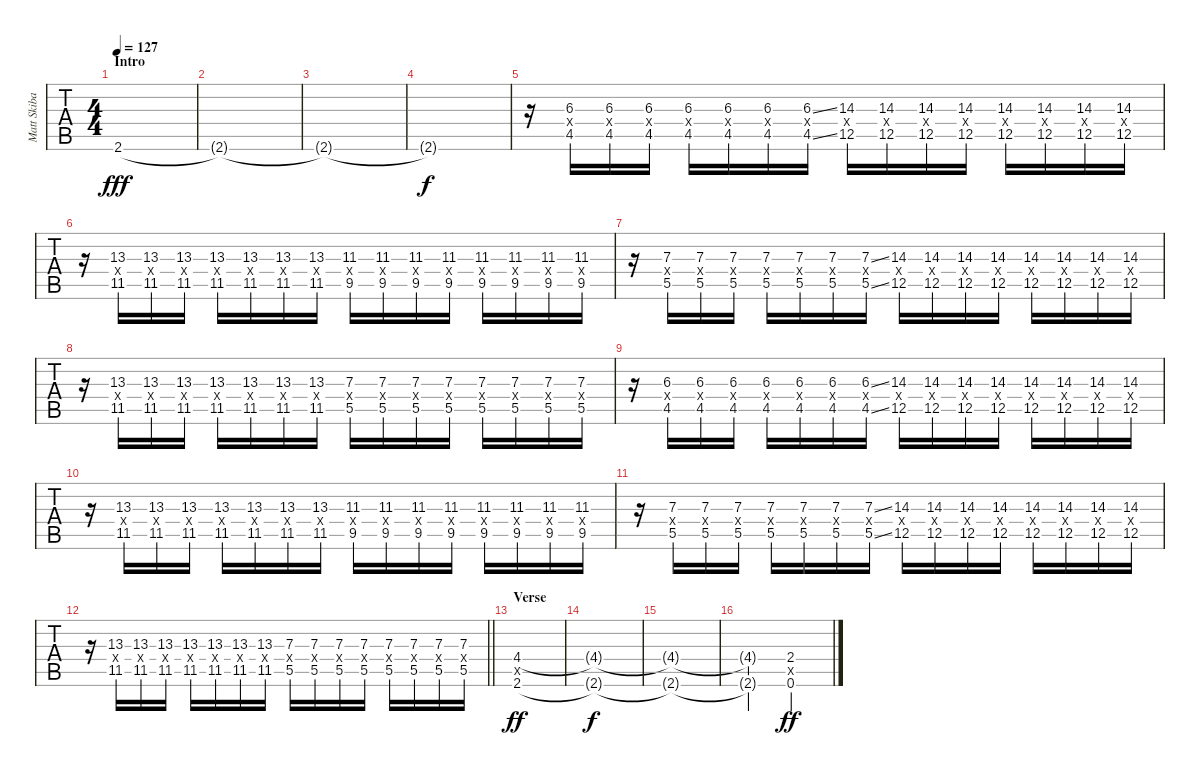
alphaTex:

\track ("Matt Skiba - Guitar One" "Matt Skiba") {instrument distortionguitar}
\staff {tabs}
\tuning (E4 B3 G3 D3 A2 E2) {hide}
\ts (4 4)
\section ("" "Intro")
\tempo 127
\clef g2
\ks a
2.6.1{dy fff} |
2.6{t}.1 |
2.6{t}.1{volume 0} |
2.6{t}.1{dy f} |
r.16{volume 10} (6.3 4.4{x} 4.5).16 (6.3 4.4{x} 4.5).16 (6.3 4.4{x} 4.5).16 (6.3 4.4{x} 4.5).16 (6.3 4.4{x} 4.5).16 (6.3 4.4{x} 4.5).16 (6.3{ss} 4.4{x} 4.5{ss}).16 (14.3 12.4{x} 12.5).16 (14.3 12.4{x} 12.5).16 (14.3 12.4{x} 12.5).16 (14.3 12.4{x} 12.5).16 (14.3 12.4{x} 12.5).16 (14.3 12.4{x} 12.5).16 (14.3 12.4{x} 12.5).16 (14.3 12.4{x} 12.5).16 |
r.16 (13.3 11.4{x} 11.5).16 (13.3 11.4{x} 11.5).16 (13.3 11.4{x} 11.5).16 (13.3 11.4{x} 11.5).16 (13.3 11.4{x} 11.5).16 (13.3 11.4{x} 11.5).16 (13.3 11.4{x} 11.5).16 (11.3 9.4{x} 9.5).16 (11.3 9.4{x} 9.5).16 (11.3 9.4{x} 9.5).16 (11.3 9.4{x} 9.5).16 (11.3 9.4{x} 9.5).16 (11.3 9.4{x} 9.5).16 (11.3 9.4{x} 9.5).16 (11.3 9.4{x} 9.5).16 |
r.16 (7.3 5.4{x} 5.5).16 (7.3 5.4{x} 5.5).16 (7.3 5.4{x} 5.5).16 (7.3 5.4{x} 5.5).16 (7.3 5.4{x} 5.5).16 (7.3 5.4{x} 5.5).16 (7.3{ss} 5.4{x} 5.5{ss}).16 (14.3 12.4{x} 12.5).16 (14.3 12.4{x} 12.5).16 (14.3 12.4{x} 12.5).16 (14.3 12.4{x} 12.5).16 (14.3 12.4{x} 12.5).16 (14.3 12.4{x} 12.5).16 (14.3 12.4{x} 12.5).16 (14.3 12.4{x} 12.5).16 |
r.16 (13.3 11.4{x} 11.5).16 (13.3 11.4{x} 11.5).16 (13.3 11.4{x} 11.5).16 (13.3 11.4{x} 11.5).16 (13.3 11.4{x} 11.5).16 (13.3 11.4{x} 11.5).16 (13.3 11.4{x} 11.5).16 (7.3 5.4{x} 5.5).16 (7.3 5.4{x} 5.5).16 (7.3 5.4{x} 5.5).16 (7.3 5.4{x} 5.5).16 (7.3 5.4{x} 5.5).16 (7.3 5.4{x} 5.5).16 (7.3 5.4{x} 5.5).16 (7.3 5.4{x} 5.5).16 |
r.16{volume 10} (6.3 4.4{x} 4.5).16 (6.3 4.4{x} 4.5).16 (6.3 4.4{x} 4.5).16 (6.3 4.4{x} 4.5).16 (6.3 4.4{x} 4.5).16 (6.3 4.4{x} 4.5).16 (6.3{ss} 4.4{x} 4.5{ss}).16 (14.3 12.4{x} 12.5).16 (14.3 12.4{x} 12.5).16 (14.3 12.4{x} 12.5).16 (14.3 12.4{x} 12.5).16 (14.3 12.4{x} 12.5).16 (14.3 12.4{x} 12.5).16 (14.3 12.4{x} 12.5).16 (14.3 12.4{x} 12.5).16 |
r.16 (13.3 11.4{x} 11.5).16 (13.3 11.4{x} 11.5).16 (13.3 11.4{x} 11.5).16 (13.3 11.4{x} 11.5).16 (13.3 11.4{x} 11.5).16 (13.3 11.4{x} 11.5).16 (13.3 11.4{x} 11.5).16 (11.3 9.4{x} 9.5).16 (11.3 9.4{x} 9.5).16 (11.3 9.4{x} 9.5).16 (11.3 9.4{x} 9.5).16 (11.3 9.4{x} 9.5).16 (11.3 9.4{x} 9.5).16 (11.3 9.4{x} 9.5).16 (11.3 9.4{x} 9.5).16 |
r.16 (7.3 5.4{x} 5.5).16 (7.3 5.4{x} 5.5).16 (7.3 5.4{x} 5.5).16 (7.3 5.4{x} 5.5).16 (7.3 5.4{x} 5.5).16 (7.3 5.4{x} 5.5).16 (7.3{ss} 5.4{x} 5.5{ss}).16 (14.3 12.4{x} 12.5).16 (14.3 12.4{x} 12.5).16 (14.3 12.4{x} 12.5).16 (14.3 12.4{x} 12.5).16 (14.3 12.4{x} 12.5).16 (14.3 12.4{x} 12.5).16 (14.3 12.4{x} 12.5).16 (14.3 12.4{x} 12.5).16 |
\barLineRight lightlight
r.16 (13.3 11.4{x} 11.5).16 (13.3 11.4{x} 11.5).16 (13.3 11.4{x} 11.5).16 (13.3 11.4{x} 11.5).16 (13.3 11.4{x} 11.5).16 (13.3 11.4{x} 11.5).16 (13.3 11.4{x} 11.5).16 (7.3 5.4{x} 5.5).16 (7.3 5.4{x} 5.5).16 (7.3 5.4{x} 5.5).16 (7.3 5.4{x} 5.5).16 (7.3 5.4{x} 5.5).16 (7.3 5.4{x} 5.5).16 (7.3 5.4{x} 5.5).16 (7.3 5.4{x} 5.5).16 |
\section ("" "Verse")
(4.4 2.5{x} 2.6).1{dy ff} |
(4.4{t} 2.6{t}).1{dy f} |
(4.4{t} 2.6{t}).1 |
(4.4{t} 2.6{t}).2 (2.4 0.5{x} 0.6).2{dy ff}
